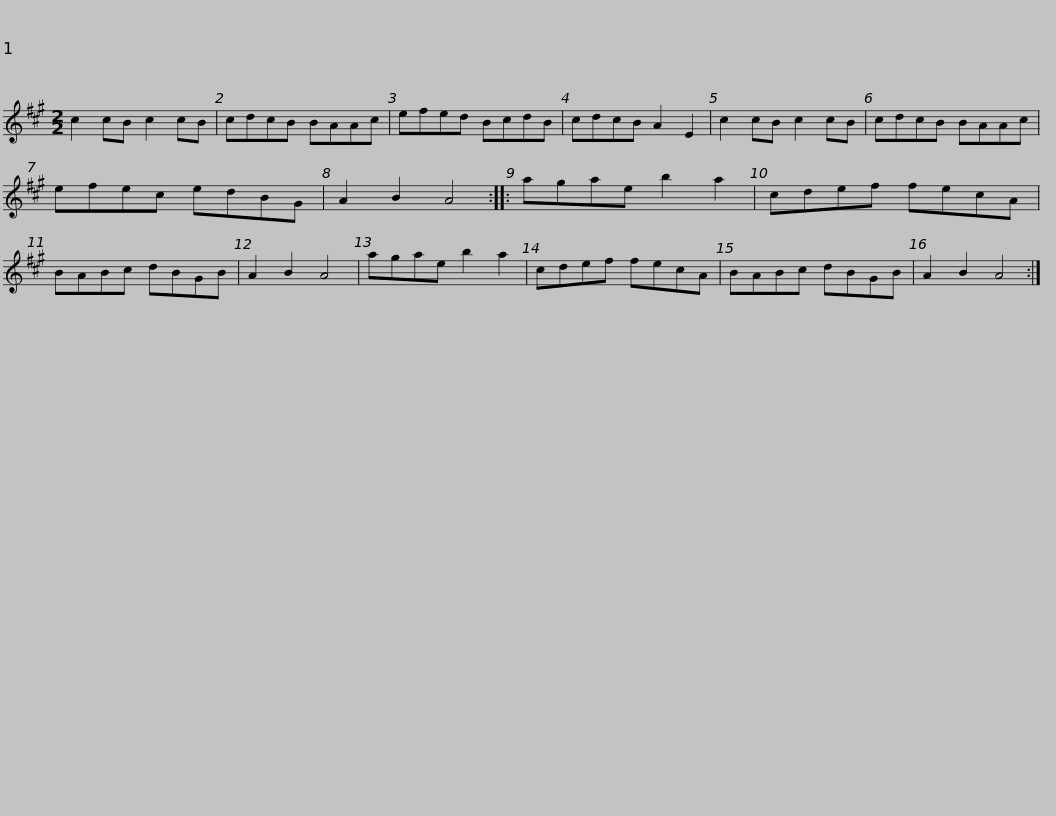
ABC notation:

X:1
L:1/8
M:2/2
I:linebreak $
K:A
V:1 treble
V:1
 c2 cB c2 cB | cdcB BAAc | efed BcdB | cdcB A2 E2 | c2 cB c2 cB | %5
 cdcB BAAc |$ efec edBG | A2 B2 A4 :: agae b2 a2 | cdef fecA | %10
 BABc dBGB | A2 B2 A4 |$ agae b2 a2 | cdef fecA | BABc dBGB | %15
 A2 B2 A4 :| %16
